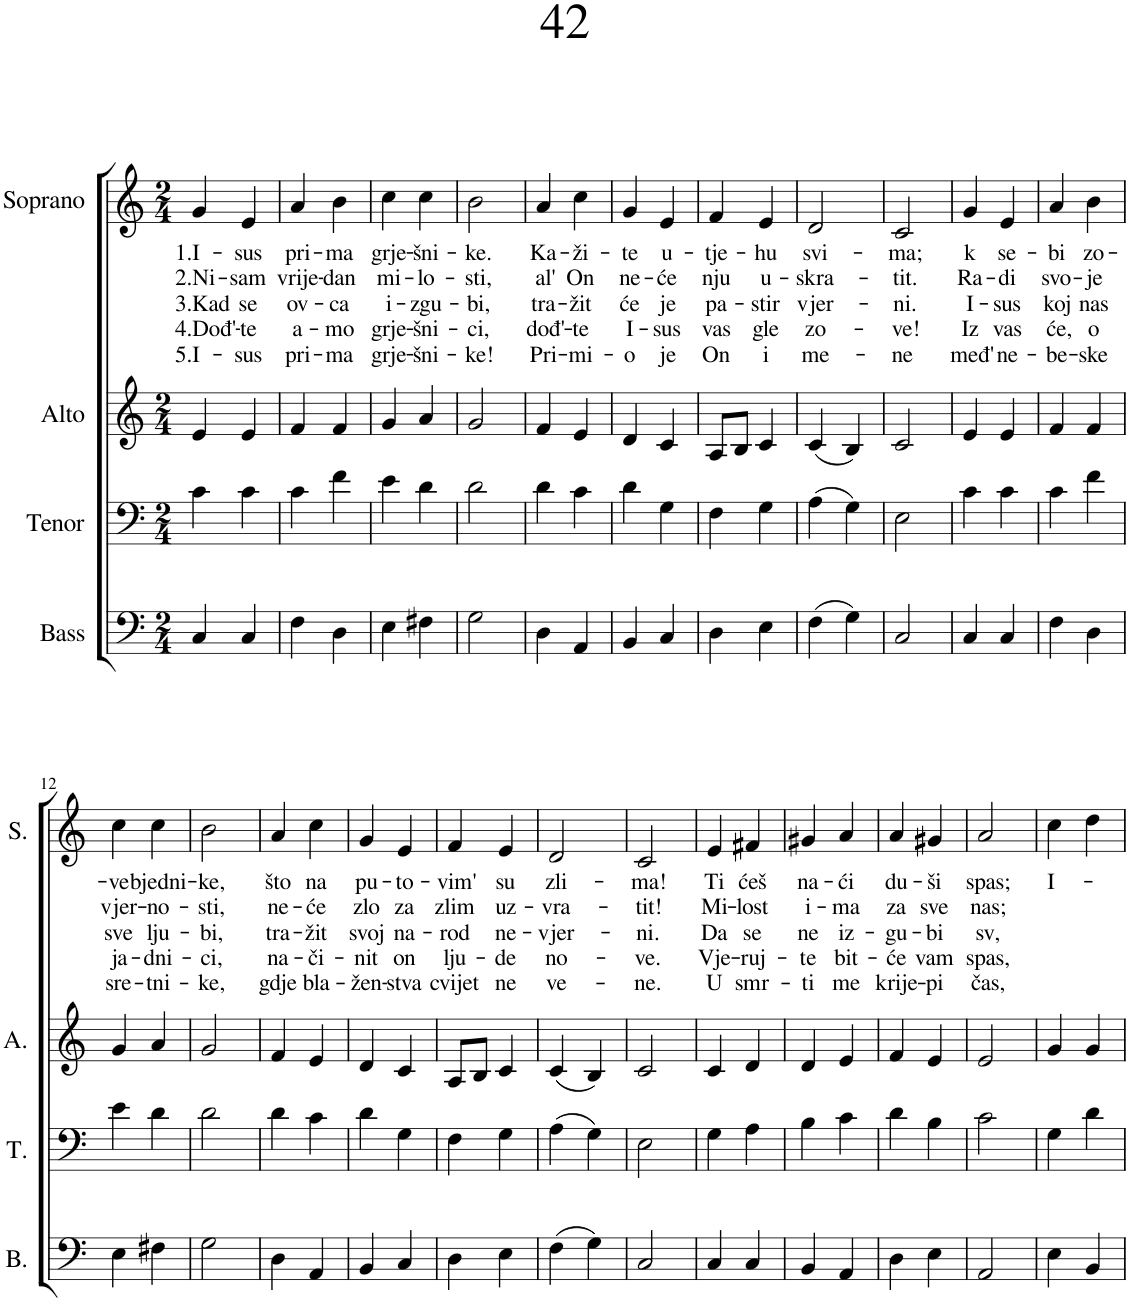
**kern	**kern	**kern	**kern	**text	**text	**text	**text	**text
*part4	*part3	*part2	*part1	*part1	*part1	*part1	*part1	*part1
*staff4	*staff3	*staff2	*staff1	*staff1	*staff1	*staff1	*staff1	*staff1
*I"Bass	*I"Tenor	*I"Alto	*I"Soprano	*	*	*	*	*
*I'B.	*I'T.	*I'A.	*I'S.	*	*	*	*	*
*clefF4	*clefF4	*clefG2	*clefG2	*	*	*	*	*
*k[]	*k[]	*k[]	*k[]	*	*	*	*	*
*M2/4	*M2/4	*M2/4	*M2/4	*	*	*	*	*
=1	=1	=1	=1	=1	=1	=1	=1	=1
!	!	!	!	!LO:LY:b	!LO:LY:b	!LO:LY:b	!LO:LY:b	!LO:LY:b
4C/	4c\	4e/	4g/	1.I-	2.Ni-	3.Kad	4.Dođ'-	5.I-
!	!	!	!	!LO:LY:b	!LO:LY:b	!LO:LY:b	!LO:LY:b	!LO:LY:b
4C/	4c\	4e/	4e/	-sus	-sam	se	-te	-sus
=2	=2	=2	=2	=2	=2	=2	=2	=2
!	!	!	!	!LO:LY:b	!LO:LY:b	!LO:LY:b	!LO:LY:b	!LO:LY:b
4F\	4c\	4f/	4a/	pri-	vrije-	ov-	a-	pri-
!	!	!	!	!LO:LY:b	!LO:LY:b	!LO:LY:b	!LO:LY:b	!LO:LY:b
4D\	4f\	4f/	4b\	-ma	-dan	-ca	-mo	-ma
=3	=3	=3	=3	=3	=3	=3	=3	=3
!	!	!	!	!LO:LY:b	!LO:LY:b	!LO:LY:b	!LO:LY:b	!LO:LY:b
4E\	4e\	4g/	4cc\	grje-	mi-	i-	grje-	grje-
!	!	!	!	!LO:LY:b	!LO:LY:b	!LO:LY:b	!LO:LY:b	!LO:LY:b
4F#X\	4d\	4a/	4cc\	-šni-	-lo-	-zgu-	-šni-	-šni-
=4	=4	=4	=4	=4	=4	=4	=4	=4
!	!	!	!	!LO:LY:b	!LO:LY:b	!LO:LY:b	!LO:LY:b	!LO:LY:b
2G\	2d\	2g/	2b\	-ke.	-sti,	-bi,	-ci,	-ke!
=5	=5	=5	=5	=5	=5	=5	=5	=5
!	!	!	!	!LO:LY:b	!LO:LY:b	!LO:LY:b	!LO:LY:b	!LO:LY:b
4D\	4d\	4f/	4a/	Ka-	al'	tra-	dođ'-	Pri-
!	!	!	!	!LO:LY:b	!LO:LY:b	!LO:LY:b	!LO:LY:b	!LO:LY:b
4AA/	4c\	4e/	4cc\	-ži-	On	-žit	-te	-mi-
=6	=6	=6	=6	=6	=6	=6	=6	=6
!	!	!	!	!LO:LY:b	!LO:LY:b	!LO:LY:b	!LO:LY:b	!LO:LY:b
4BB/	4d\	4d/	4g/	-te	ne-	će	I-	-o
!	!	!	!	!LO:LY:b	!LO:LY:b	!LO:LY:b	!LO:LY:b	!LO:LY:b
4C/	4G\	4c/	4e/	u-	-će	je	-sus	je
=7	=7	=7	=7	=7	=7	=7	=7	=7
!	!	!	!	!LO:LY:b	!LO:LY:b	!LO:LY:b	!LO:LY:b	!LO:LY:b
4D\	4F\	8A/L	4f/	-tje-	nju	pa-	vas	On
.	.	8B/J	.	.	.	.	.	.
!	!	!	!	!LO:LY:b	!LO:LY:b	!LO:LY:b	!LO:LY:b	!LO:LY:b
4E\	4G\	4c/	4e/	-hu	u-	-stir	gle	i
=8	=8	=8	=8	=8	=8	=8	=8	=8
!	!	!	!	!LO:LY:b	!LO:LY:b	!LO:LY:b	!LO:LY:b	!LO:LY:b
(4F\	(4A\	(4c/	2d/	svi-	-skra-	vjer-	zo-	me-
4G\)	4G\)	4B/)	.	.	.	.	.	.
=9	=9	=9	=9	=9	=9	=9	=9	=9
!	!	!	!	!LO:LY:b	!LO:LY:b	!LO:LY:b	!LO:LY:b	!LO:LY:b
2C/	2E\	2c/	2c/	-ma;	-tit.	-ni.	-ve!	-ne
=10	=10	=10	=10	=10	=10	=10	=10	=10
!	!	!	!	!LO:LY:b	!LO:LY:b	!LO:LY:b	!LO:LY:b	!LO:LY:b
4C/	4c\	4e/	4g/	k	Ra-	I-	Iz	međ'
!	!	!	!	!LO:LY:b	!LO:LY:b	!LO:LY:b	!LO:LY:b	!LO:LY:b
4C/	4c\	4e/	4e/	se-	-di	-sus	vas	ne-
=11	=11	=11	=11	=11	=11	=11	=11	=11
!	!	!	!	!LO:LY:b	!LO:LY:b	!LO:LY:b	!LO:LY:b	!LO:LY:b
4F\	4c\	4f/	4a/	-bi	svo-	koj	će,	-be-
!	!	!	!	!LO:LY:b	!LO:LY:b	!LO:LY:b	!LO:LY:b	!LO:LY:b
4D\	4f\	4f/	4b\	zo-	-je	nas	o	-ske
!!LO:LB:g=z
=12	=12	=12	=12	=12	=12	=12	=12	=12
!	!	!	!	!LO:LY:b	!LO:LY:b	!LO:LY:b	!LO:LY:b	!LO:LY:b
4E\	4e\	4g/	4cc\	-ve	vjer-	sve	ja-	sre-
!	!	!	!	!LO:LY:b	!LO:LY:b	!LO:LY:b	!LO:LY:b	!LO:LY:b
4F#X\	4d\	4a/	4cc\	bjedni-	-no-	lju-	-dni-	-tni-
=13	=13	=13	=13	=13	=13	=13	=13	=13
!	!	!	!	!LO:LY:b	!LO:LY:b	!LO:LY:b	!LO:LY:b	!LO:LY:b
2G\	2d\	2g/	2b\	-ke,	-sti,	-bi,	-ci,	-ke,
=14	=14	=14	=14	=14	=14	=14	=14	=14
!	!	!	!	!LO:LY:b	!LO:LY:b	!LO:LY:b	!LO:LY:b	!LO:LY:b
4D\	4d\	4f/	4a/	što	ne-	tra-	na-	gdje
!	!	!	!	!LO:LY:b	!LO:LY:b	!LO:LY:b	!LO:LY:b	!LO:LY:b
4AA/	4c\	4e/	4cc\	na	-će	-žit	-či-	bla-
=15	=15	=15	=15	=15	=15	=15	=15	=15
!	!	!	!	!LO:LY:b	!LO:LY:b	!LO:LY:b	!LO:LY:b	!LO:LY:b
4BB/	4d\	4d/	4g/	pu-	zlo	svoj	-nit	-žen-
!	!	!	!	!LO:LY:b	!LO:LY:b	!LO:LY:b	!LO:LY:b	!LO:LY:b
4C/	4G\	4c/	4e/	-to-	za	na-	on	-stva
=16	=16	=16	=16	=16	=16	=16	=16	=16
!	!	!	!	!LO:LY:b	!LO:LY:b	!LO:LY:b	!LO:LY:b	!LO:LY:b
4D\	4F\	8A/L	4f/	-vim'	zlim	-rod	lju-	cvijet
.	.	8B/J	.	.	.	.	.	.
!	!	!	!	!LO:LY:b	!LO:LY:b	!LO:LY:b	!LO:LY:b	!LO:LY:b
4E\	4G\	4c/	4e/	su	uz-	ne-	-de	ne
=17	=17	=17	=17	=17	=17	=17	=17	=17
!	!	!	!	!LO:LY:b	!LO:LY:b	!LO:LY:b	!LO:LY:b	!LO:LY:b
(4F\	(4A\	(4c/	2d/	zli-	-vra-	-vjer-	no-	ve-
4G\)	4G\)	4B/)	.	.	.	.	.	.
=18	=18	=18	=18	=18	=18	=18	=18	=18
!	!	!	!	!LO:LY:b	!LO:LY:b	!LO:LY:b	!LO:LY:b	!LO:LY:b
2C/	2E\	2c/	2c/	-ma!	-tit!	-ni.	-ve.	-ne.
=19	=19	=19	=19	=19	=19	=19	=19	=19
!	!	!	!	!LO:LY:b	!LO:LY:b	!LO:LY:b	!LO:LY:b	!LO:LY:b
4C/	4G\	4c/	4e/	Ti	Mi-	Da	Vje-	U
!	!	!	!	!LO:LY:b	!LO:LY:b	!LO:LY:b	!LO:LY:b	!LO:LY:b
4C/	4A\	4d/	4f#X/	ćeš	-lost	se	-ruj-	smr-
=20	=20	=20	=20	=20	=20	=20	=20	=20
!	!	!	!	!LO:LY:b	!LO:LY:b	!LO:LY:b	!LO:LY:b	!LO:LY:b
4BB/	4B\	4d/	4g#X/	na-	i-	ne	-te	-ti
!	!	!	!	!LO:LY:b	!LO:LY:b	!LO:LY:b	!LO:LY:b	!LO:LY:b
4AA/	4c\	4e/	4a/	-ći	-ma	iz-	bit-	me
=21	=21	=21	=21	=21	=21	=21	=21	=21
!	!	!	!	!LO:LY:b	!LO:LY:b	!LO:LY:b	!LO:LY:b	!LO:LY:b
4D\	4d\	4f/	4a/	du-	za	-gu-	-će	krije-
!	!	!	!	!LO:LY:b	!LO:LY:b	!LO:LY:b	!LO:LY:b	!LO:LY:b
4E\	4B\	4e/	4g#X/	-ši	sve	-bi	vam	-pi
=22	=22	=22	=22	=22	=22	=22	=22	=22
!	!	!	!	!LO:LY:b	!LO:LY:b	!LO:LY:b	!LO:LY:b	!LO:LY:b
2AA/	2c\	2e/	2a/	spas;	nas;	sv,	spas,	čas,
=23	=23	=23	=23	=23	=23	=23	=23	=23
!	!	!	!	!LO:LY:b	!	!	!	!
4E\	4G\	4g/	4cc\	I-	.	.	.	.
4BB/	4d\	4g/	4dd\	.	.	.	.	.
=	=	=	=	=	=	=	=	=
*-	*-	*-	*-	*-	*-	*-	*-	*-
